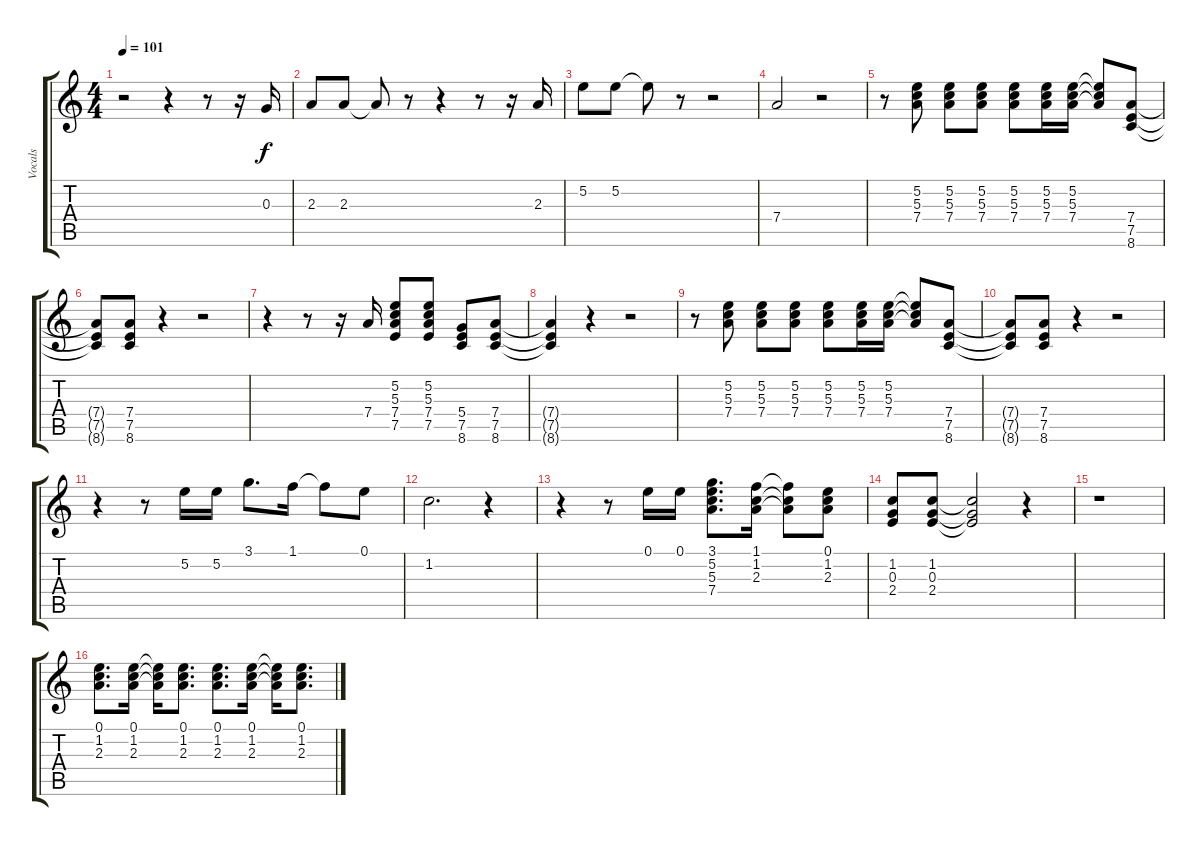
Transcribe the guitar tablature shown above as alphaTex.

\track ("Vocals" "Vocals") {instrument electricguitarmuted}
\staff {score tabs}
\tuning (E4 B3 G3 D3 A2 E2) {hide}
\ts (4 4)
\tempo 101
\clef g2
\ks c
r.2{dy f} r.4 r.8 r.16 0.3.16 |
2.3.8 2.3.8 2.3{t}.8 r.8 r.4 r.8 r.16 2.3.16 |
5.2.8 5.2.8 5.2{t}.8 r.8 r.2 |
7.4.2 r.2 |
r.8 (5.2 5.3 7.4).8 (5.2 5.3 7.4).8 (5.2 5.3 7.4).8 (5.2 5.3 7.4).8 (5.2 5.3 7.4).16 (5.2 5.3 7.4).16 (5.2{t} 5.3{t} 7.4{t}).8 (7.4 7.5 8.6).8 |
(7.4{t} 7.5{t} 8.6{t}).8 (7.4 7.5 8.6).8 r.4 r.2 |
r.4 r.8 r.16 7.4.16 (5.2 5.3 7.4 7.5).8 (5.2 5.3 7.4 7.5).8 (5.4 7.5 8.6).8 (7.4 7.5 8.6).8 |
(7.4{t} 7.5{t} 8.6{t}).4 r.4 r.2 |
r.8 (5.2 5.3 7.4).8 (5.2 5.3 7.4).8 (5.2 5.3 7.4).8 (5.2 5.3 7.4).8 (5.2 5.3 7.4).16 (5.2 5.3 7.4).16 (5.2{t} 5.3{t} 7.4{t}).8 (7.4 7.5 8.6).8 |
(7.4{t} 7.5{t} 8.6{t}).8 (7.4 7.5 8.6).8 r.4 r.2 |
r.4 r.8 5.2.16 5.2.16 3.1.8{d} 1.1.16 1.1{t}.8 0.1.8 |
1.2.2{d} r.4 |
r.4 r.8 0.1.16 0.1.16 (3.1 5.2 5.3 7.4).8{d} (1.1 1.2 2.3).16 (1.1{t} 1.2{t} 2.3{t}).8 (0.1 1.2 2.3).8 |
(1.2 0.3 2.4).8 (1.2 0.3 2.4).8 (1.2{t} 0.3{t} 2.4{t}).2 r.4 |
r.1 |
(0.1 1.2 2.3).8{d} (0.1 1.2 2.3).16 (0.1{t} 1.2{t} 2.3{t}).16 (0.1 1.2 2.3).8{d} (0.1 1.2 2.3).8{d} (0.1 1.2 2.3).16 (0.1{t} 1.2{t} 2.3{t}).16 (0.1 1.2 2.3).8{d}
